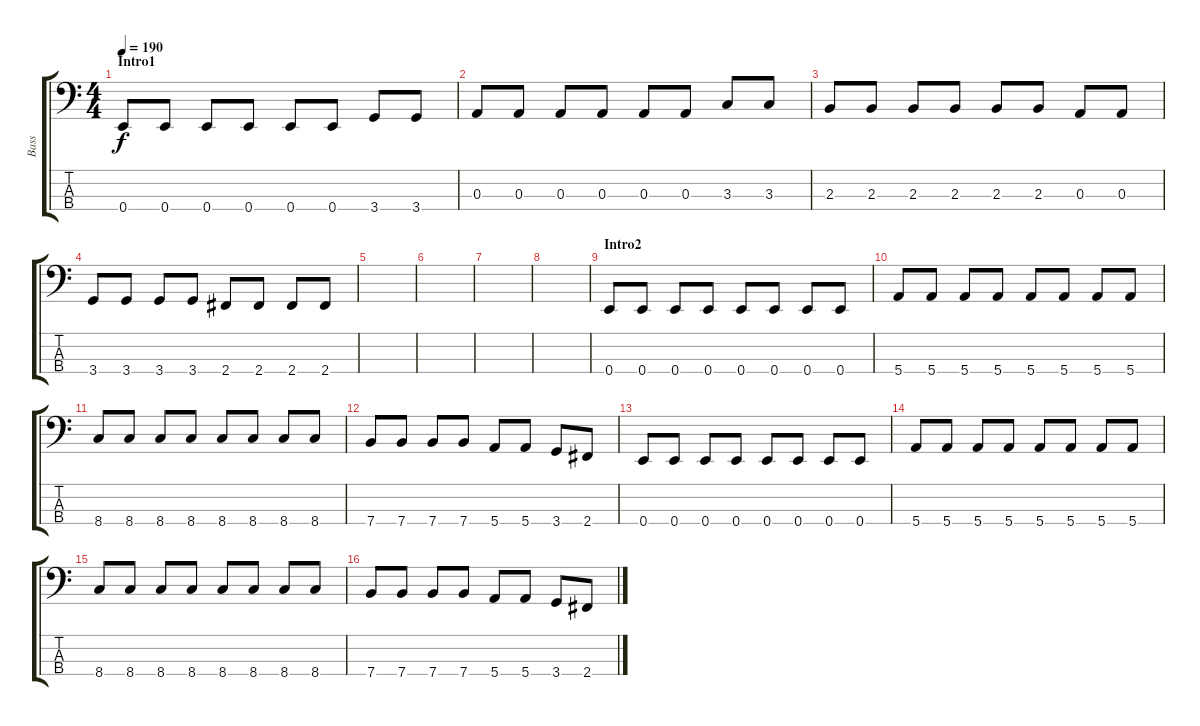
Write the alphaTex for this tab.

\track ("Bass" "Bass") {instrument electricbassfinger}
\staff {score tabs}
\tuning (G2 D2 A1 E1) {hide}
\ts (4 4)
\section ("" "Intro1")
\tempo 190
\clef f4
\ks c
0.4.8{dy f instrument electricbassfinger} 0.4.8 0.4.8 0.4.8 0.4.8 0.4.8 3.4.8 3.4.8 |
0.3.8 0.3.8 0.3.8 0.3.8 0.3.8 0.3.8 3.3.8 3.3.8 |
2.3.8 2.3.8 2.3.8 2.3.8 2.3.8 2.3.8 0.3.8 0.3.8 |
3.4.8 3.4.8 3.4.8 3.4.8 2.4.8 2.4.8 2.4.8 2.4.8 |
|
|
|
|
\section ("" "Intro2")
0.4.8 0.4.8 0.4.8 0.4.8 0.4.8 0.4.8 0.4.8 0.4.8 |
5.4.8 5.4.8 5.4.8 5.4.8 5.4.8 5.4.8 5.4.8 5.4.8 |
8.4.8 8.4.8 8.4.8 8.4.8 8.4.8 8.4.8 8.4.8 8.4.8 |
7.4.8 7.4.8 7.4.8 7.4.8 5.4.8 5.4.8 3.4.8 2.4.8 |
0.4.8 0.4.8 0.4.8 0.4.8 0.4.8 0.4.8 0.4.8 0.4.8 |
5.4.8 5.4.8 5.4.8 5.4.8 5.4.8 5.4.8 5.4.8 5.4.8 |
8.4.8 8.4.8 8.4.8 8.4.8 8.4.8 8.4.8 8.4.8 8.4.8 |
7.4.8 7.4.8 7.4.8 7.4.8 5.4.8 5.4.8 3.4.8 2.4.8
